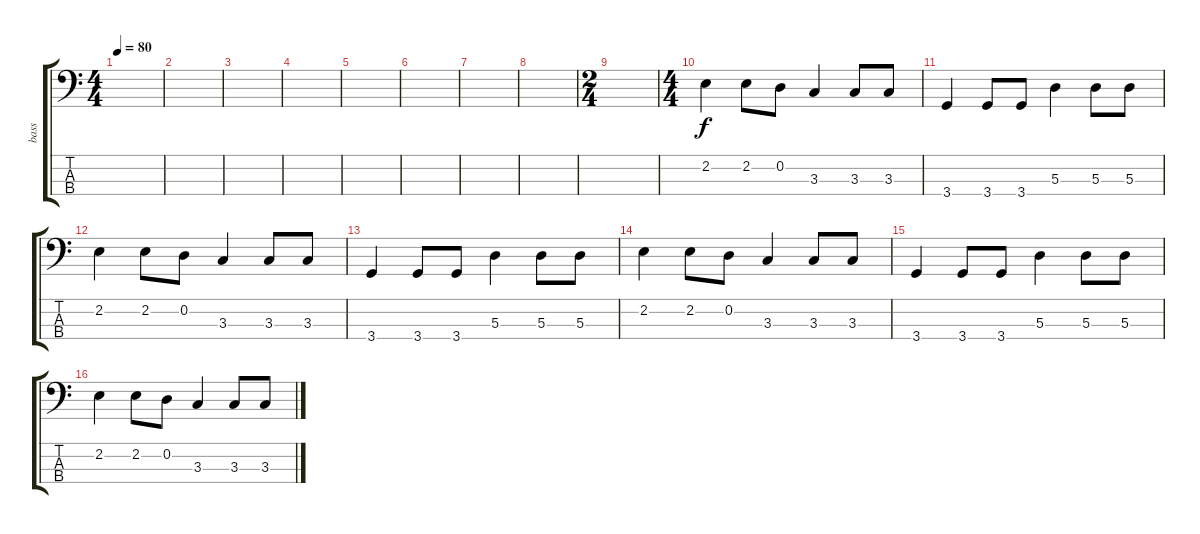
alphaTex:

\track ("bass" "bass") {instrument electricbassfinger}
\staff {score tabs}
\tuning (G2 D2 A1 E1) {hide}
\ts (4 4)
\tempo 80
\clef f4
\ks c
|
|
|
|
|
|
|
|
\ts (2 4)
|
\ts (4 4)
2.2.4 2.2.8 0.2.8 3.3.4 3.3.8 3.3.8 |
3.4.4 3.4.8 3.4.8 5.3.4 5.3.8 5.3.8 |
2.2.4 2.2.8 0.2.8 3.3.4 3.3.8 3.3.8 |
3.4.4 3.4.8 3.4.8 5.3.4 5.3.8 5.3.8 |
2.2.4 2.2.8 0.2.8 3.3.4 3.3.8 3.3.8 |
3.4.4 3.4.8 3.4.8 5.3.4 5.3.8 5.3.8 |
2.2.4 2.2.8 0.2.8 3.3.4 3.3.8 3.3.8
